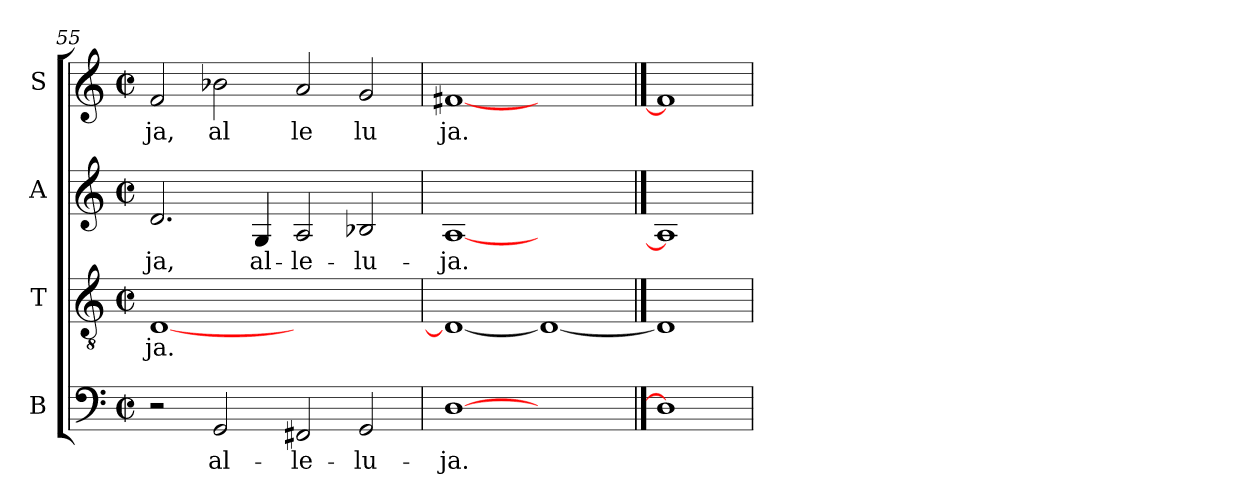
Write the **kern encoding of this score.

**kern	**text	**kern	**text	**kern	**text	**kern	**text
*part4	*part4	*part3	*part3	*part2	*part2	*part1	*part1
*staff4	*staff4	*staff3	*staff3	*staff2	*staff2	*staff1	*staff1
*I"B	*	*I"T	*	*I"A	*	*I"S	*
*clefF4	*	*clefGv2	*	*clefG2	*	*clefG2	*
*k[]	*	*k[]	*	*k[]	*	*k[]	*
*C:	*	*C:	*	*C:	*	*C:	*
*M2/2	*	*M2/2	*	*M2/2	*	*M2/2	*
*met(c|)	*	*met(c|)	*	*met(c|)	*	*met(c|)	*
=55	=55	=55	=55	=55	=55	=55	=55
!	!	!	!LO:LY:b:cj	!	!LO:LY:b:cj	!	!LO:LY:b:cj
2r	.	[<1D	-ja.	2.d/	-ja,	2f/	ja,
!	!LO:LY:b:cj	!	!	!	!	!	!LO:LY:b:cj
2GG/	al-	.	.	.	.	2b-X\	al
!	!	!	!	!	!LO:LY:b:cj	!	!
.	.	.	.	4G/	al-	.	.
!	!LO:LY:b:cj	!	!	!	!LO:LY:b:cj	!	!LO:LY:b:cj
2FF#X/	-le-	1ryy	.	2A/	-le-	2a/	le
!	!LO:LY:b:cj	!	!	!	!LO:LY:b:cj	!	!LO:LY:b:cj
2GG/	-lu-	.	.	2B-X/	-lu-	2g/	lu
=56	=56	=56	=56	=56	=56	=56	=56
!	!LO:LY:b:cj	!	!LO:LY:b:cj	!	!LO:LY:b:cj	!	!LO:LY:b:cj
[1D	-ja.	1D_	.	[1A	-ja.	[1f#X	ja.
1ryy	.	1D_	.	1ryy	.	1ryy	.
==57	==57	==57	==57	==57	==57	==57	==57
1D]	.	1D]	.	1A]	.	1f#]	.
=	=	=	=	=	=	=	=
*-	*-	*-	*-	*-	*-	*-	*-
